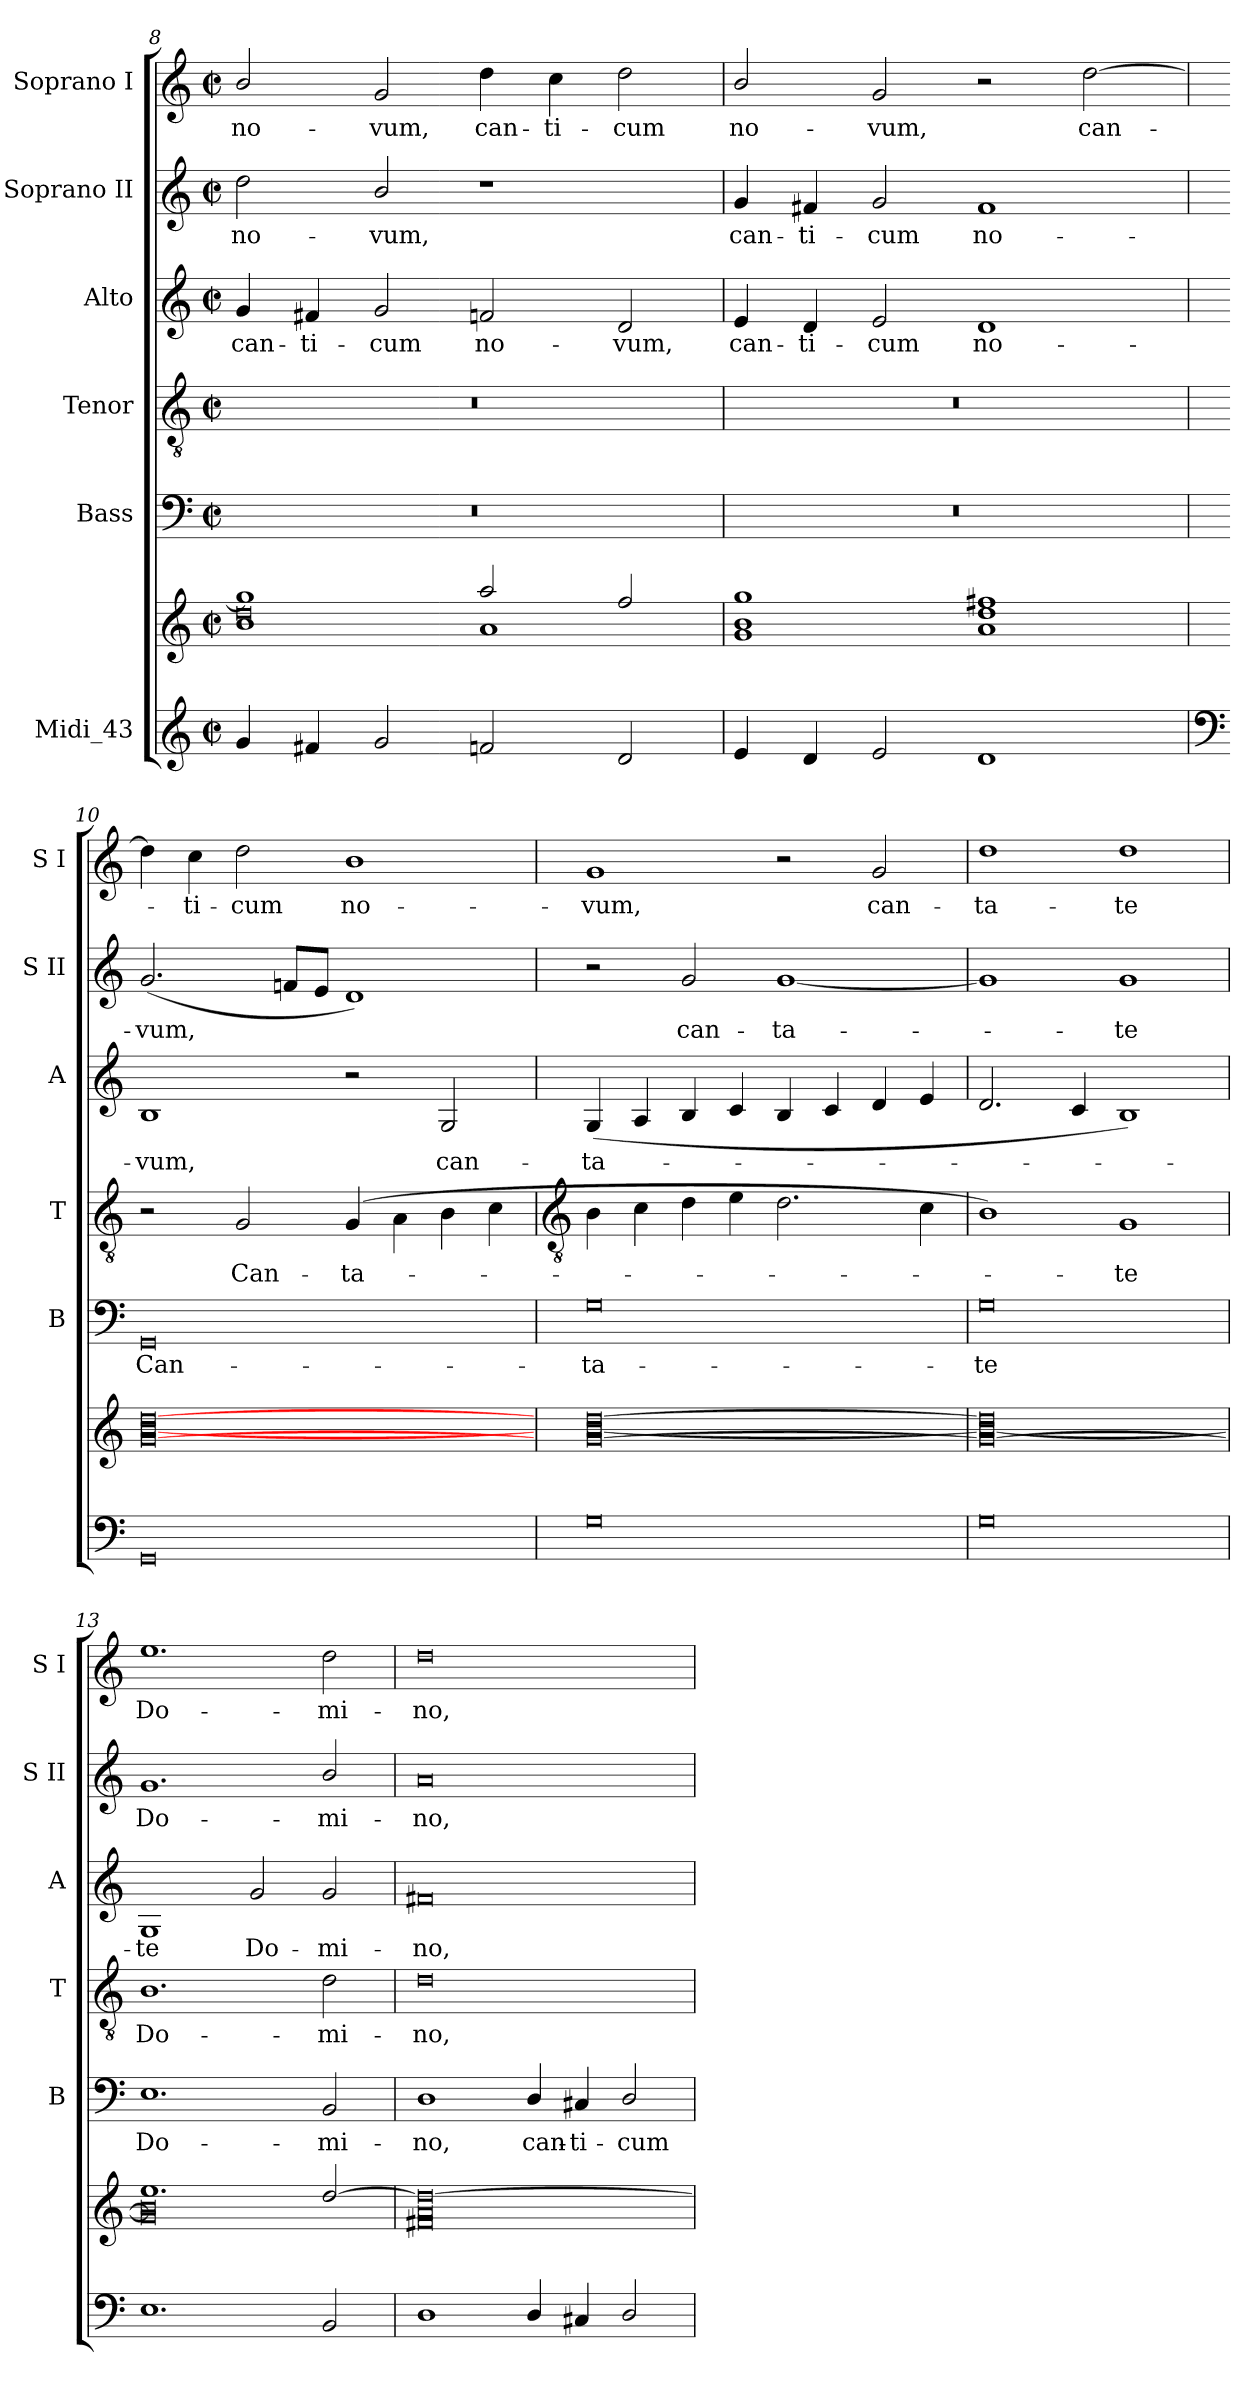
**kern	**kern	**kern	**text	**kern	**text	**kern	**text	**kern	**text	**kern	**text
*part6	*part6	*part5	*part5	*part4	*part4	*part3	*part3	*part2	*part2	*part1	*part1
*staff7	*staff6	*staff5	*staff5	*staff4	*staff4	*staff3	*staff3	*staff2	*staff2	*staff1	*staff1
*I"Midi_43	*	*I"Bass	*	*I"Tenor	*	*I"Alto	*	*I"Soprano II	*	*I"Soprano I	*
*	*	*I'B	*	*I'T	*	*I'A	*	*I'S II	*	*I'S I	*
*clefG2	*clefG2	*clefF4	*	*clefGv2	*	*clefG2	*	*clefG2	*	*clefG2	*
*k[]	*k[]	*k[]	*	*k[]	*	*k[]	*	*k[]	*	*k[]	*
*C:	*C:	*C:	*	*C:	*	*C:	*	*C:	*	*C:	*
*M4/2	*M4/2	*M4/2	*	*M4/2	*	*M4/2	*	*M4/2	*	*M4/2	*
*met(c|)	*met(c|)	*met(c|)	*	*met(c|)	*	*met(c|)	*	*met(c|)	*	*met(c|)	*
=8	=8	=8	=8	=8	=8	=8	=8	=8	=8	=8	=8
*	*^	*	*	*	*	*	*	*	*	*	*
*	*	*^	*	*	*	*	*	*	*	*	*	*
!	!	!	!	!	!	!	!	!	!LO:LY:b	!	!LO:LY:b	!	!LO:LY:b
4g	1gg/]	0dd/	1b\	0r	.	0r	.	4g	can-	2dd	no-	2b/	no-
!	!	!	!	!	!	!	!	!	!LO:LY:b	!	!	!	!
4f#X	.	.	.	.	.	.	.	4f#X	-ti-	.	.	.	.
!	!	!	!	!	!	!	!	!	!LO:LY:b	!	!LO:LY:b	!	!LO:LY:b
2g	.	.	.	.	.	.	.	2g	-cum	2b/	-vum,	2g	-vum,
!	!	!	!	!	!	!	!	!	!LO:LY:b	!	!	!	!LO:LY:b
2fn	2aa/	.	1a\	.	.	.	.	2fn	no-	1r	.	4dd	can-
!	!	!	!	!	!	!	!	!	!	!	!	!	!LO:LY:b
.	.	.	.	.	.	.	.	.	.	.	.	4cc	-ti-
!	!	!	!	!	!	!	!	!	!LO:LY:b	!	!	!	!LO:LY:b
2d	2ff/	.	.	.	.	.	.	2d	-vum,	.	.	2dd	-cum
=9	=9	=9	=9	=9	=9	=9	=9	=9	=9	=9	=9	=9	=9
!	!	!	!	!	!	!	!	!	!LO:LY:b	!	!LO:LY:b	!	!LO:LY:b
4e	1gg\	1b\	1g\	0r	.	0r	.	4e	can-	4g	can-	2b/	no-
!	!	!	!	!	!	!	!	!	!LO:LY:b	!	!LO:LY:b	!	!
4d	.	.	.	.	.	.	.	4d	-ti-	4f#X	-ti-	.	.
!	!	!	!	!	!	!	!	!	!LO:LY:b	!	!LO:LY:b	!	!LO:LY:b
2e	.	.	.	.	.	.	.	2e	-cum	2g	-cum	2g	-vum,
!	!	!	!	!	!	!	!	!	!LO:LY:b	!	!LO:LY:b	!	!
1d	1ff#X\	1dd\	1a\	.	.	.	.	1d	no-	1f#	no-	2r	.
!	!	!	!	!	!	!	!	!	!	!	!	!	!LO:LY:b
.	.	.	.	.	.	.	.	.	.	.	.	[2dd	can-
=10	=10	=10	=10	=10	=10	=10	=10	=10	=10	=10	=10	=10	=10
*clefF4	*	*	*	*	*	*	*	*	*	*	*	*	*
!	!	!	!	!	!LO:LY:b	!	!	!	!LO:LY:b	!	!LO:LY:b	!	!
0GG	[0dd/	[0b/	[0g/	0GG	Can-	2r	.	1B	-vum,	(<2.g	-vum,	4dd]	.
!	!	!	!	!	!	!	!	!	!	!	!	!	!LO:LY:b
.	.	.	.	.	.	.	.	.	.	.	.	4cc	ti-
!	!	!	!	!	!	!	!LO:LY:b	!	!	!	!	!	!LO:LY:b
.	.	.	.	.	.	2G	Can-	.	.	.	.	2dd	-cum
.	.	.	.	.	.	.	.	.	.	8fnL	.	.	.
.	.	.	.	.	.	.	.	.	.	8eJ	.	.	.
!	!	!	!	!	!	!	!LO:LY:b	!	!	!	!	!	!LO:LY:b
.	.	.	.	.	.	(>4G	-ta-	2r	.	1d)	.	1b	no-
.	.	.	.	.	.	4A\	.	.	.	.	.	.	.
!	!	!	!	!	!	!	!	!	!LO:LY:b	!	!	!	!
.	.	.	.	.	.	4B	.	2G	can-	.	.	.	.
.	.	.	.	.	.	4c	.	.	.	.	.	.	.
!!LO:LB:g=z
=11	=11	=11	=11	=11	=11	=11	=11	=11	=11	=11	=11	=11	=11
*	*	*	*	*	*	*clefGv2	*	*	*	*	*	*	*
!	!	!	!	!	!LO:LY:b	!	!	!	!LO:LY:b	!	!	!	!LO:LY:b
0G	[0dd/	[0b\	[0g\	0G	-ta-	4B	.	(<4G	-ta-	2r	.	1g	-vum,
.	.	.	.	.	.	4c	.	4A	.	.	.	.	.
!	!	!	!	!	!	!	!	!	!	!	!LO:LY:b	!	!
.	.	.	.	.	.	4d	.	4B	.	2g	can-	.	.
.	.	.	.	.	.	4e	.	4c	.	.	.	.	.
!	!	!	!	!	!	!	!	!	!	!	!LO:LY:b	!	!
.	.	.	.	.	.	2.d	.	4B	.	[1g	-ta-	2r	.
.	.	.	.	.	.	.	.	4c	.	.	.	.	.
!	!	!	!	!	!	!	!	!	!	!	!	!	!LO:LY:b
.	.	.	.	.	.	.	.	4d	.	.	.	2g	can-
.	.	.	.	.	.	4c	.	4e	.	.	.	.	.
=12	=12	=12	=12	=12	=12	=12	=12	=12	=12	=12	=12	=12	=12
!	!	!	!	!	!LO:LY:b	!	!	!	!	!	!	!	!LO:LY:b
0G	0dd/]	0b\_	0g\_	0G	-te	1B)	.	2.d	.	1g]	.	1dd	-ta-
.	.	.	.	.	.	.	.	4c	.	.	.	.	.
!	!	!	!	!	!	!	!LO:LY:b	!	!	!	!LO:LY:b	!	!LO:LY:b
.	.	.	.	.	.	1G	te	1B)	.	1g	te	1dd	-te
=13	=13	=13	=13	=13	=13	=13	=13	=13	=13	=13	=13	=13	=13
!	!	!	!	!	!LO:LY:b	!	!LO:LY:b	!	!LO:LY:b	!	!LO:LY:b	!	!LO:LY:b
1.E	1.ee/	0b\]	0g\]	1.E	Do-	1.B	Do-	1G	te	1.g	Do-	1.ee	Do-
!	!	!	!	!	!	!	!	!	!LO:LY:b	!	!	!	!
.	.	.	.	.	.	.	.	2g	Do-	.	.	.	.
!	!	!	!	!	!LO:LY:b	!	!LO:LY:b	!	!LO:LY:b	!	!LO:LY:b	!	!LO:LY:b
2BB	[2dd/	.	.	2BB	-mi-	2d	-mi-	2g	-mi-	2b/	-mi-	2dd	-mi-
=14	=14	=14	=14	=14	=14	=14	=14	=14	=14	=14	=14	=14	=14
!	!	!	!	!	!LO:LY:b	!	!LO:LY:b	!	!LO:LY:b	!	!LO:LY:b	!	!LO:LY:b
1D	0dd/_	0a/	0f#X/	1D/	-no,	0d	-no,	0f#X	-no,	0a	-no,	0dd	-no,
!	!	!	!	!	!LO:LY:b	!	!	!	!	!	!	!	!
4D/	.	.	.	4D/	can-	.	.	.	.	.	.	.	.
!	!	!	!	!	!LO:LY:b	!	!	!	!	!	!	!	!
4C#X	.	.	.	4C#X	-ti-	.	.	.	.	.	.	.	.
!	!	!	!	!	!LO:LY:b	!	!	!	!	!	!	!	!
2D/	.	.	.	2D/	-cum	.	.	.	.	.	.	.	.
*	*v	*v	*v	*	*	*	*	*	*	*	*	*	*
=	=	=	=	=	=	=	=	=	=	=	=
*-	*-	*-	*-	*-	*-	*-	*-	*-	*-	*-	*-
